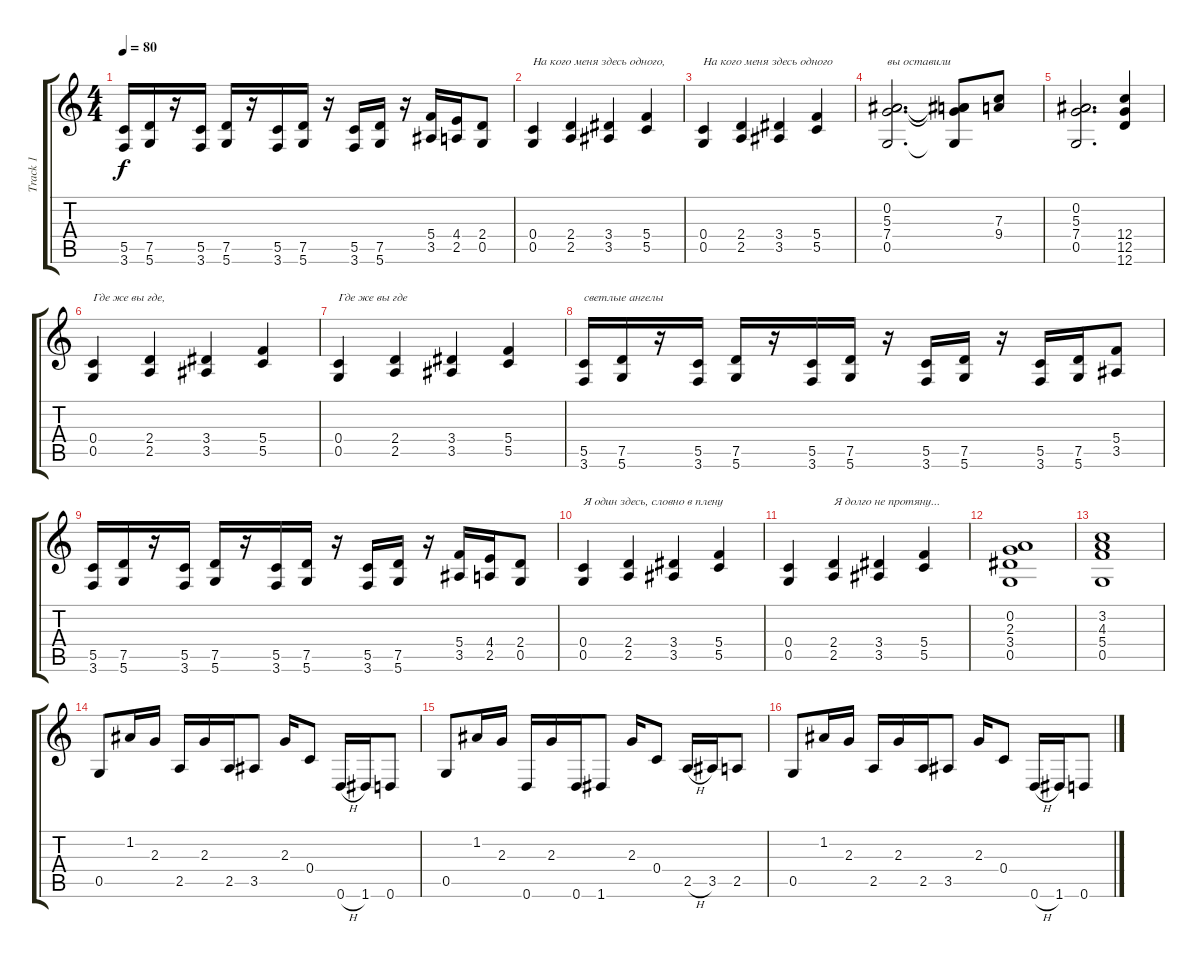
\track ("Track 1" "Track 1") {instrument electricguitarclean}
\staff {score tabs}
\tuning (D4 A3 F3 C3 G2 D2) {hide}
\ts (4 4)
\tempo 80
\clef g2
\ks c
(5.5 3.6).16{dy f} (7.5 5.6).16 r.16 (5.5 3.6).16 (7.5 5.6).16 r.16 (5.5 3.6).16 (7.5 5.6).16 r.16 (5.5 3.6).16 (7.5 5.6).16 r.16 (5.4 3.5).16 (4.4 2.5).16 (2.4 0.5).8 |
(0.4 0.5).4{txt "На кого меня здесь одного,"} (2.4 2.5).4 (3.4 3.5).4 (5.4 5.5).4 |
(0.4 0.5).4{txt "На кого меня здесь одного"} (2.4 2.5).4 (3.4 3.5).4 (5.4 5.5).4 |
(0.2 5.3 7.4 0.5).2{d txt "вы оставили"} (0.2{t} 5.3{t} 7.4{t} 0.5{t}).8 (7.3 9.4).8 |
(0.2 5.3 7.4 0.5).2{d} (12.4 12.5 12.6).4 |
(0.4 0.5).4{txt "Где же вы где,"} (2.4 2.5).4 (3.4 3.5).4 (5.4 5.5).4 |
(0.4 0.5).4{txt "Где же вы где"} (2.4 2.5).4 (3.4 3.5).4 (5.4 5.5).4 |
(5.5 3.6).16{txt "светлые ангелы"} (7.5 5.6).16 r.16 (5.5 3.6).16 (7.5 5.6).16 r.16 (5.5 3.6).16 (7.5 5.6).16 r.16 (5.5 3.6).16 (7.5 5.6).16 r.16 (5.5 3.6).16 (7.5 5.6).16 (5.4 3.5).8 |
(5.5 3.6).16 (7.5 5.6).16 r.16 (5.5 3.6).16 (7.5 5.6).16 r.16 (5.5 3.6).16 (7.5 5.6).16 r.16 (5.5 3.6).16 (7.5 5.6).16 r.16 (5.4 3.5).16 (4.4 2.5).16 (2.4 0.5).8 |
(0.4 0.5).4{txt "Я один здесь, словно в плену"} (2.4 2.5).4 (3.4 3.5).4 (5.4 5.5).4 |
(0.4 0.5).4 (2.4 2.5).4{txt "Я долго не протяну..."} (3.4 3.5).4 (5.4 5.5).4 |
(0.2 2.3 3.4 0.5).1 |
(3.2 4.3 5.4 0.5).1 |
0.5.8 1.2.16 2.3.16 2.5.16 2.3.16 2.5.16 3.5.8 2.3.16 0.4.8 0.6{h}.16 1.6.16 0.6.8 |
0.5.8 1.2.16 2.3.16 0.6.16 2.3.16 0.6.16 1.6.8 2.3.16 0.4.8 2.5{h}.16 3.5.16 2.5.8 |
0.5.8 1.2.16 2.3.16 2.5.16 2.3.16 2.5.16 3.5.8 2.3.16 0.4.8 0.6{h}.16 1.6.16 0.6.8
